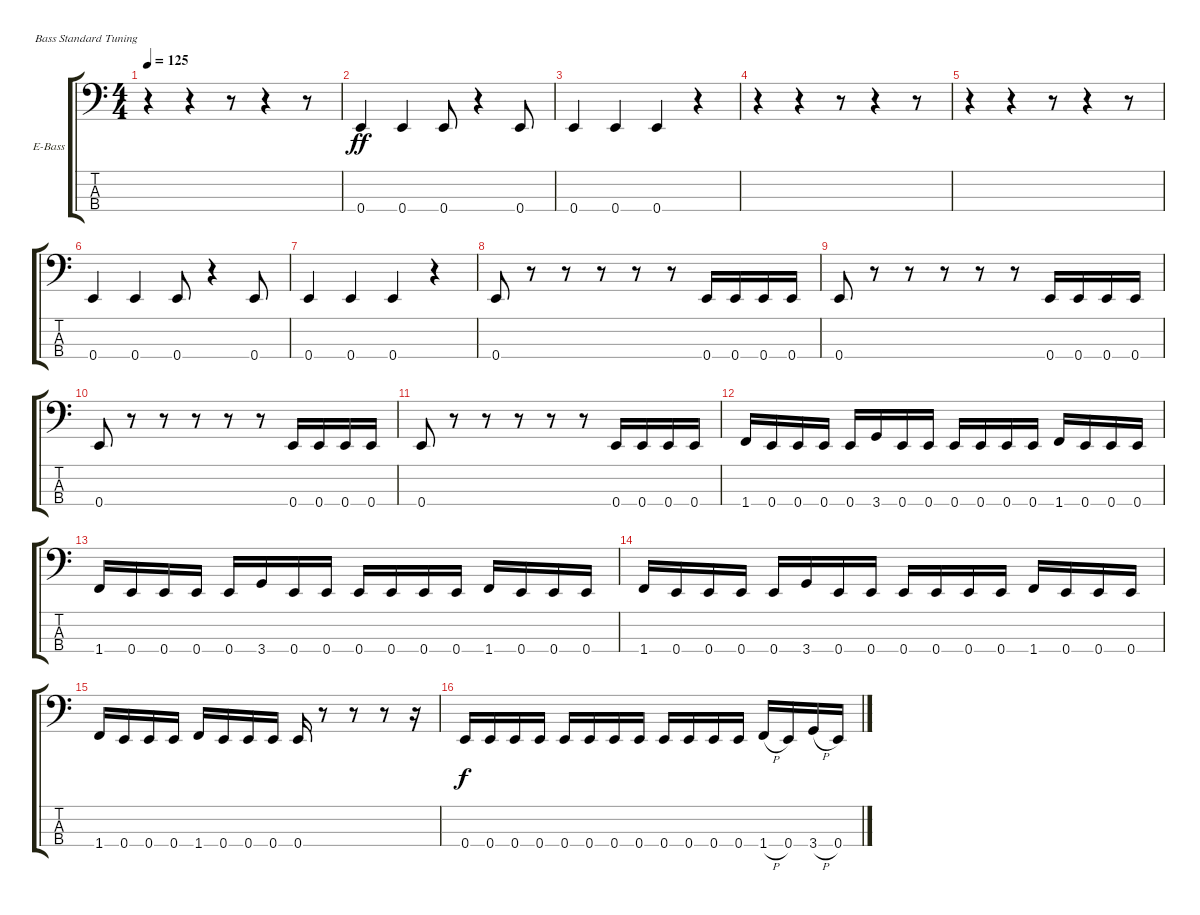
\defaultSystemsLayout 4
\bracketExtendMode groupsimilarinstruments
\firstSystemTrackNameOrientation horizontal
\otherSystemsTrackNameOrientation horizontal
\track ("Jason James" "E-Bass") {instrument electricbassfinger}
\staff {score tabs}
\tuning (G2 D2 A1 E1)
\ts (4 4)
\tempo 125
\clef f4
\scale
0.333333
\ks c
r.4{dy ff} r.4 r.8 r.4 r.8 |
\scale
0.333333 0.4.4 0.4.4 0.4.8 r.4 0.4.8 |
\scale
0.333333 0.4.4 0.4.4 0.4.4 r.4 |
\scale
0.333333 r.4 r.4 r.8 r.4 r.8 |
\scale
0.333333 r.4 r.4 r.8 r.4 r.8 |
\scale
0.333333 0.4.4 0.4.4 0.4.8 r.4 0.4.8 |
\scale
0.333333 0.4.4 0.4.4 0.4.4 r.4 |
\scale
0.333333 0.4.8 r.8 r.8 r.8 r.8 r.8 0.4.16 0.4.16 0.4.16 0.4.16 |
\scale
0.333333 0.4.8 r.8 r.8 r.8 r.8 r.8 0.4.16 0.4.16 0.4.16 0.4.16 |
\scale
0.333333 0.4.8 r.8 r.8 r.8 r.8 r.8 0.4.16 0.4.16 0.4.16 0.4.16 |
\scale
0.333333 0.4.8 r.8 r.8 r.8 r.8 r.8 0.4.16 0.4.16 0.4.16 0.4.16 |
\scale
0.333333 1.4.16 0.4.16 0.4.16 0.4.16 0.4.16 3.4.16 0.4.16 0.4.16 0.4.16 0.4.16 0.4.16 0.4.16 1.4.16 0.4.16 0.4.16 0.4.16 |
\scale
0.333333 1.4.16 0.4.16 0.4.16 0.4.16 0.4.16 3.4.16 0.4.16 0.4.16 0.4.16 0.4.16 0.4.16 0.4.16 1.4.16 0.4.16 0.4.16 0.4.16 |
\scale
0.333333 1.4.16 0.4.16 0.4.16 0.4.16 0.4.16 3.4.16 0.4.16 0.4.16 0.4.16 0.4.16 0.4.16 0.4.16 1.4.16 0.4.16 0.4.16 0.4.16 |
\scale
0.333333 1.4.16 0.4.16 0.4.16 0.4.16 1.4.16 0.4.16 0.4.16 0.4.16 0.4.16 r.8 r.8 r.8 r.16 |
\scale
0.333333 0.4.16{dy f} 0.4.16 0.4.16 0.4.16 0.4.16 0.4.16 0.4.16 0.4.16 0.4.16 0.4.16 0.4.16 0.4.16 1.4{h}.16 0.4.16 3.4{h}.16 0.4.16
